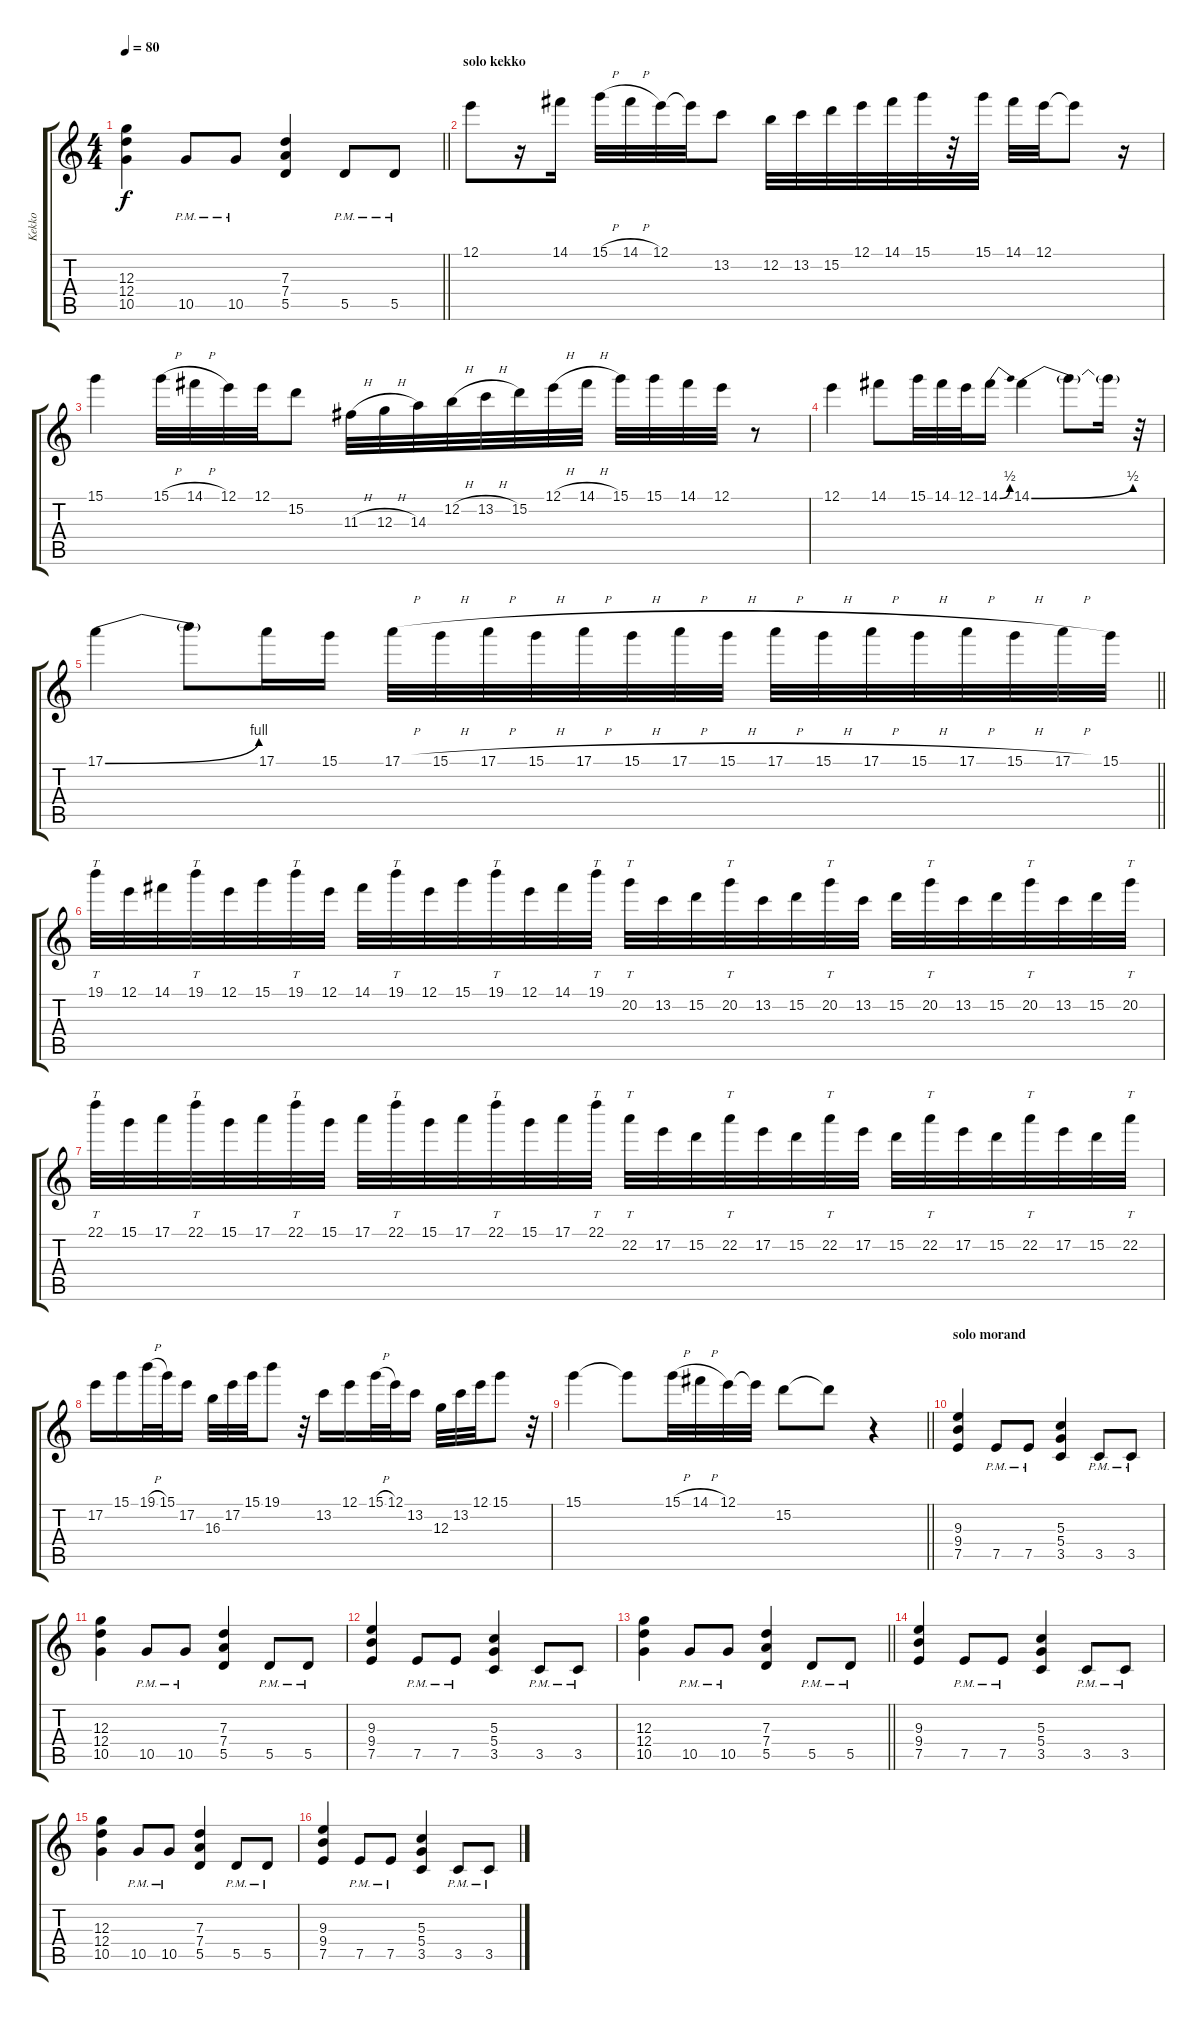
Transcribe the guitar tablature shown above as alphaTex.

\track ("Kekko" "Kekko") {instrument distortionguitar}
\staff {score tabs}
\tuning (E4 B3 G3 D3 A2 E2) {hide}
\ts (4 4)
\tempo 80
\clef g2
\barLineRight lightlight
\ks c
(12.3 12.4 10.5).4{dy f} 10.5{pm}.8 10.5{pm}.8 (7.3 7.4 5.5).4 5.5{pm}.8 5.5{pm}.8 |
\section ("" "solo kekko")
12.1.8 r.16 14.1.16 15.1{h}.32 14.1{h}.32 12.1.32 12.1{t}.32 13.2.8 12.2.32 13.2.32 15.2.32 12.1.32 14.1.32 15.1.32 r.32 15.1.32 14.1.32 12.1.32 12.1{t}.8 r.16 |
15.1.4 15.1{h}.32 14.1{h}.32 12.1.32 12.1.32 15.2.8 11.3{h}.32 12.3{h}.32 14.3.32 12.2{h}.32 13.2{h}.32 15.2.32 12.1{h}.32 14.1{h}.32 15.1.32 15.1.32 14.1.32 12.1.32 r.8 |
12.1.4 14.1.8 15.1.32 14.1.32 12.1.32 14.1{be (bend 0 0 60 2)}.16 14.1{be (bend 0 0 60 2)}.4 14.1{t}.8 14.1{t}.16 r.32 |
\barLineRight lightlight
17.1{be (bend 0 0 60 4)}.4 17.1{t}.8 17.1.16 15.1.16 17.1{h}.32 15.1{h}.32 17.1{h}.32 15.1{h}.32 17.1{h}.32 15.1{h}.32 17.1{h}.32 15.1{h}.32 17.1{h}.32 15.1{h}.32 17.1{h}.32 15.1{h}.32 17.1{h}.32 15.1{h}.32 17.1{h}.32 15.1.32 |
19.1.32{tt} 12.1.32 14.1.32 19.1.32{tt} 12.1.32 15.1.32 19.1.32{tt} 12.1.32 14.1.32 19.1.32{tt} 12.1.32 15.1.32 19.1.32{tt} 12.1.32 14.1.32 19.1.32{tt} 20.2.32{tt} 13.2.32 15.2.32 20.2.32{tt} 13.2.32 15.2.32 20.2.32{tt} 13.2.32 15.2.32 20.2.32{tt} 13.2.32 15.2.32 20.2.32{tt} 13.2.32 15.2.32 20.2.32{tt} |
22.1.32{tt} 15.1.32 17.1.32 22.1.32{tt} 15.1.32 17.1.32 22.1.32{tt} 15.1.32 17.1.32 22.1.32{tt} 15.1.32 17.1.32 22.1.32{tt} 15.1.32 17.1.32 22.1.32{tt} 22.2.32{tt} 17.2.32 15.2.32 22.2.32{tt} 17.2.32 15.2.32 22.2.32{tt} 17.2.32 15.2.32 22.2.32{tt} 17.2.32 15.2.32 22.2.32{tt} 17.2.32 15.2.32 22.2.32{tt} |
17.2.16 15.1.16 19.1{h}.32 15.1.32 17.2.16 16.3.32 17.2.32 15.1.32 19.1.8 r.32 13.2.16 12.1.16 15.1{h}.32 12.1.32 13.2.16 12.3.32 13.2.32 12.1.32 15.1.8 r.32 |
\barLineRight lightlight
15.1.4 15.1{t}.8 15.1{h}.32 14.1{h}.32 12.1.32 12.1{t}.32 15.2.8 15.2{t}.8 r.4 |
\section ("" "solo morand")
(9.3 9.4 7.5).4 7.5{pm}.8 7.5{pm}.8 (5.3 5.4 3.5).4 3.5{pm}.8 3.5{pm}.8 |
(12.3 12.4 10.5).4 10.5{pm}.8 10.5{pm}.8 (7.3 7.4 5.5).4 5.5{pm}.8 5.5{pm}.8 |
(9.3 9.4 7.5).4 7.5{pm}.8 7.5{pm}.8 (5.3 5.4 3.5).4 3.5{pm}.8 3.5{pm}.8 |
\barLineRight lightlight
(12.3 12.4 10.5).4 10.5{pm}.8 10.5{pm}.8 (7.3 7.4 5.5).4 5.5{pm}.8 5.5{pm}.8 |
(9.3 9.4 7.5).4 7.5{pm}.8 7.5{pm}.8 (5.3 5.4 3.5).4 3.5{pm}.8 3.5{pm}.8 |
(12.3 12.4 10.5).4 10.5{pm}.8 10.5{pm}.8 (7.3 7.4 5.5).4 5.5{pm}.8 5.5{pm}.8 |
(9.3 9.4 7.5).4 7.5{pm}.8 7.5{pm}.8 (5.3 5.4 3.5).4 3.5{pm}.8 3.5{pm}.8
